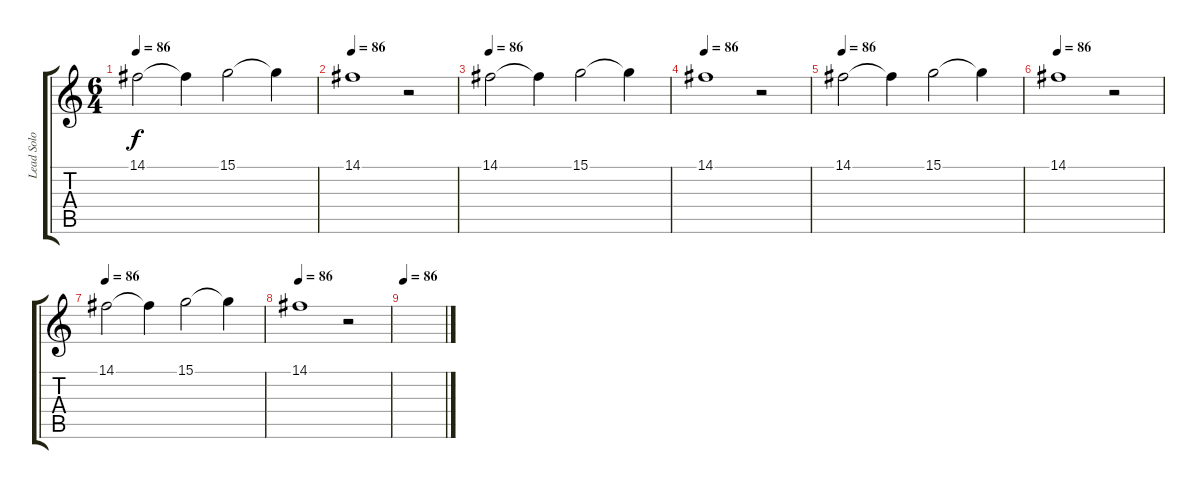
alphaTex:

\track ("Lead Solo" "Lead Solo") {instrument flute}
\staff {score tabs}
\tuning (E4 B3 G3 D3 A2 E2) {hide}
\ts (6 4)
\tempo 86
\clef g2
\ks c
14.1.2{dy f balance 0} 14.1{t}.4 15.1.2{balance 16} 15.1{t}.4 |
\tempo 86
14.1.1{balance 8} r.2 |
\tempo 86
14.1.2{volume 11} 14.1{t}.4 15.1.2 15.1{t}.4 |
\tempo 86
14.1.1 r.2 |
\tempo 86
14.1.2 14.1{t}.4 15.1.2 15.1{t}.4 |
\tempo 86
14.1.1 r.2 |
\tempo 86
14.1.2 14.1{t}.4 15.1.2 15.1{t}.4 |
\tempo 86
14.1.1 r.2 |
\tempo 86
